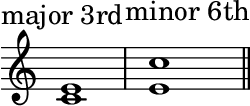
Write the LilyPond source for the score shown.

\version "2.24.4"
\language "english"
#(ly:set-option 'crop #t)
\include "include/alt.ly"
\score {
  \midi {
    \tempo 4=140
  }
  \layout {
    \context {
      \Score
      \omit BarNumber
    }
  }
  {
    \new Staff {
      \key c \major
      \override Timing.TimeSignature.stencil = ##f
      \clef treble
      {
        \sectionLabel "major 3rd"
        \skip \f % spacer to set voice volume
        < c' e' >1 |
        \sectionLabel "minor 6th"
        < e' c'' >
        \bar "||"
      }
    }
  }
}
